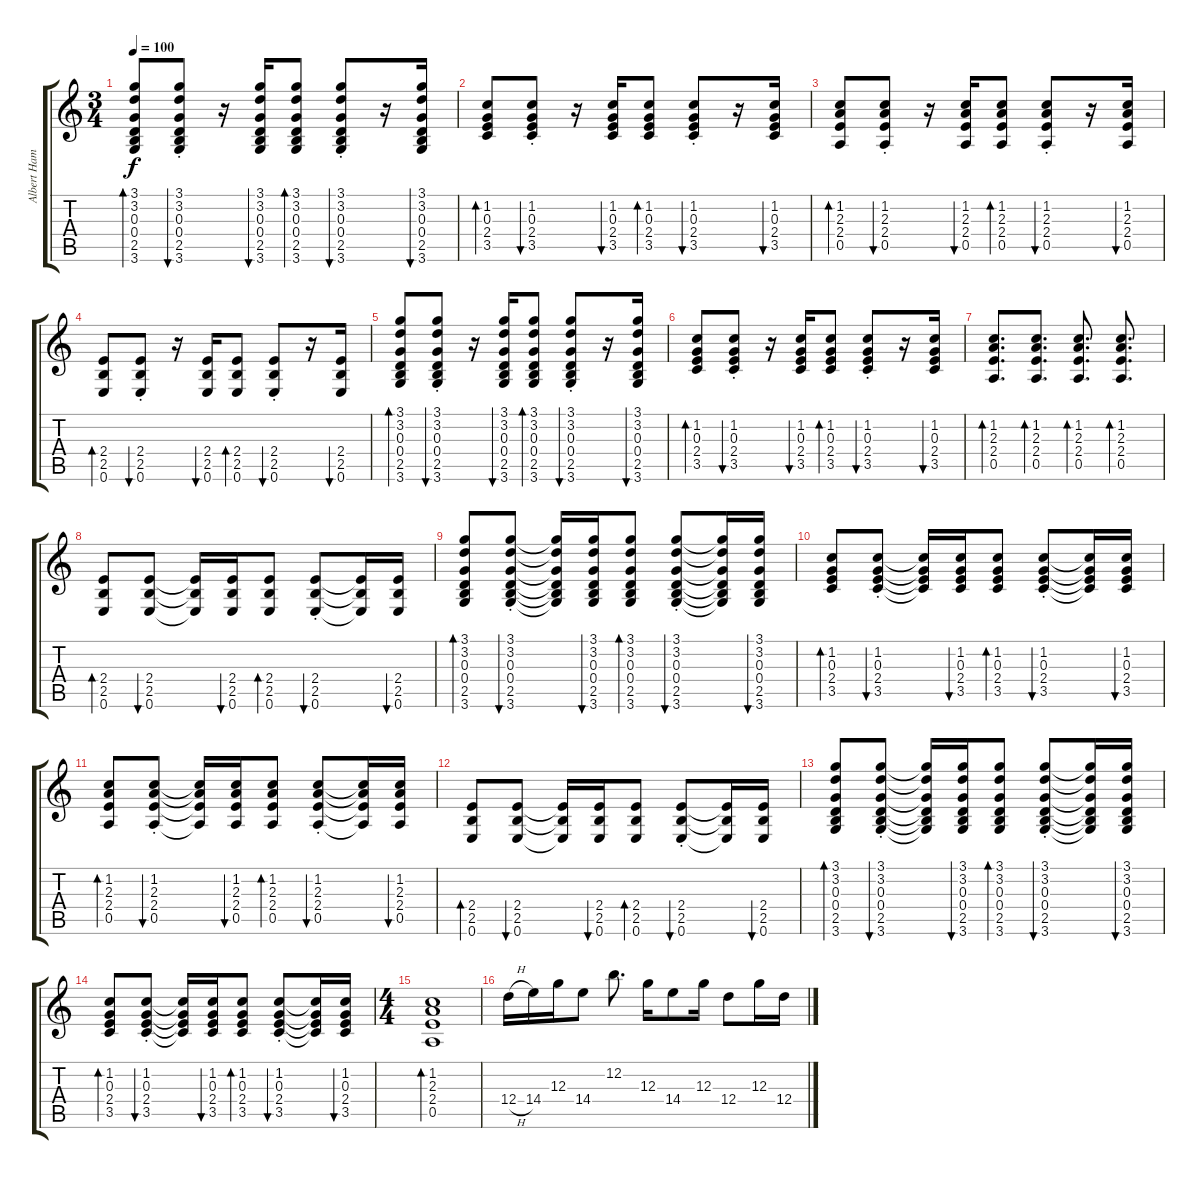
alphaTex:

\track ("Albert Hammond Jr" "Albert Ham") {instrument electricguitarjazz}
\staff {score tabs}
\tuning (E4 B3 G3 D3 A2 E2) {hide}
\ts (3 4)
\tempo 100
\clef g2
\ks c
(3.1 3.2 0.3 0.4 2.5 3.6).8{bd 60 dy f} (3.1{st} 3.2{st} 0.3{st} 0.4{st} 2.5{st} 3.6{st}).8{bu 60} r.16 (3.1 3.2 0.3 0.4 2.5 3.6).16{bu 60} (3.1 3.2 0.3 0.4 2.5 3.6).8{bd 60} (3.1{st} 3.2{st} 0.3{st} 0.4{st} 2.5{st} 3.6{st}).8{bu 60} r.16 (3.1 3.2 0.3 0.4 2.5 3.6).16{bu 60} |
(1.2 0.3 2.4 3.5).8{bd 60} (1.2{st} 0.3{st} 2.4{st} 3.5{st}).8{bu 60} r.16 (1.2 0.3 2.4 3.5).16{bu 60} (1.2 0.3 2.4 3.5).8{bd 60} (1.2{st} 0.3{st} 2.4{st} 3.5{st}).8{bu 60} r.16 (1.2 0.3 2.4 3.5).16{bu 60} |
(1.2 2.3 2.4 0.5).8{bd 60} (1.2{st} 2.3{st} 2.4{st} 0.5{st}).8{bu 60} r.16 (1.2 2.3 2.4 0.5).16{bu 60} (1.2 2.3 2.4 0.5).8{bd 60} (1.2{st} 2.3{st} 2.4{st} 0.5{st}).8{bu 60} r.16 (1.2 2.3 2.4 0.5).16{bu 60} |
(2.4 2.5 0.6).8{bd 60} (2.4{st} 2.5{st} 0.6{st}).8{bu 60} r.16 (2.4 2.5 0.6).16{bu 60} (2.4 2.5 0.6).8{bd 60} (2.4{st} 2.5{st} 0.6{st}).8{bu 60} r.16 (2.4 2.5 0.6).16{bu 60} |
(3.1 3.2 0.3 0.4 2.5 3.6).8{bd 60} (3.1{st} 3.2{st} 0.3{st} 0.4{st} 2.5{st} 3.6{st}).8{bu 60} r.16 (3.1 3.2 0.3 0.4 2.5 3.6).16{bu 60} (3.1 3.2 0.3 0.4 2.5 3.6).8{bd 60} (3.1{st} 3.2{st} 0.3{st} 0.4{st} 2.5{st} 3.6{st}).8{bu 60} r.16 (3.1 3.2 0.3 0.4 2.5 3.6).16{bu 60} |
(1.2 0.3 2.4 3.5).8{bd 60} (1.2{st} 0.3{st} 2.4{st} 3.5{st}).8{bu 60} r.16 (1.2 0.3 2.4 3.5).16{bu 60} (1.2 0.3 2.4 3.5).8{bd 60} (1.2{st} 0.3{st} 2.4{st} 3.5{st}).8{bu 60} r.16 (1.2 0.3 2.4 3.5).16{bu 60} |
(1.2 2.3 2.4 0.5).8{d bd 60} (1.2 2.3 2.4 0.5).8{d bd 60} (1.2 2.3 2.4 0.5).8{d bd 60} (1.2 2.3 2.4 0.5).8{d bd 60} |
(2.4 2.5 0.6).8{bd 60 volume 10} (2.4 2.5 0.6).8{bu 60} (2.4{t} 2.5{t} 0.6{t}).16 (2.4 2.5 0.6).16{bu 60} (2.4 2.5 0.6).8{bd 60} (2.4{st} 2.5 0.6{st}).8{bu 60} (2.4{t} 2.5{t} 0.6{t}).16 (2.4 2.5 0.6).16{bu 60} |
(3.1 3.2 0.3 0.4 2.5 3.6).8{bd 60} (3.1{st} 3.2 0.3{st} 0.4{st} 2.5{st} 3.6{st}).8{bu 60} (3.1{t} 3.2{t} 0.3{t} 0.4{t} 2.5{t} 3.6{t}).16 (3.1 3.2 0.3 0.4 2.5 3.6).16{bu 60} (3.1 3.2 0.3 0.4 2.5 3.6).8{bd 60} (3.1{st} 3.2 0.3{st} 0.4{st} 2.5{st} 3.6{st}).8{bu 60} (3.1{t} 3.2{t} 0.3{t} 0.4{t} 2.5{t} 3.6{t}).16 (3.1 3.2 0.3 0.4 2.5 3.6).16{bu 60} |
(1.2 0.3 2.4 3.5).8{bd 60} (1.2 0.3{st} 2.4{st} 3.5{st}).8{bu 60} (1.2{t} 0.3{t} 2.4{t} 3.5{t}).16 (1.2 0.3 2.4 3.5).16{bu 60} (1.2 0.3 2.4 3.5).8{bd 60} (1.2 0.3{st} 2.4{st} 3.5{st}).8{bu 60} (1.2{t} 0.3{t} 2.4{t} 3.5{t}).16 (1.2 0.3 2.4 3.5).16{bu 60} |
(1.2 2.3 2.4 0.5).8{bd 60} (1.2 2.3{st} 2.4{st} 0.5{st}).8{bu 60} (1.2{t} 2.3{t} 2.4{t} 0.5{t}).16 (1.2 2.3 2.4 0.5).16{bu 60} (1.2 2.3 2.4 0.5).8{bd 60} (1.2 2.3{st} 2.4{st} 0.5{st}).8{bu 60} (1.2{t} 2.3{t} 2.4{t} 0.5{t}).16 (1.2 2.3 2.4 0.5).16{bu 60} |
(2.4 2.5 0.6).8{bd 60 volume 10} (2.4 2.5 0.6).8{bu 60} (2.4{t} 2.5{t} 0.6{t}).16 (2.4 2.5 0.6).16{bu 60} (2.4 2.5 0.6).8{bd 60} (2.4{st} 2.5 0.6{st}).8{bu 60} (2.4{t} 2.5{t} 0.6{t}).16 (2.4 2.5 0.6).16{bu 60} |
(3.1 3.2 0.3 0.4 2.5 3.6).8{bd 60} (3.1{st} 3.2 0.3{st} 0.4{st} 2.5{st} 3.6{st}).8{bu 60} (3.1{t} 3.2{t} 0.3{t} 0.4{t} 2.5{t} 3.6{t}).16 (3.1 3.2 0.3 0.4 2.5 3.6).16{bu 60} (3.1 3.2 0.3 0.4 2.5 3.6).8{bd 60} (3.1{st} 3.2 0.3{st} 0.4{st} 2.5{st} 3.6{st}).8{bu 60} (3.1{t} 3.2{t} 0.3{t} 0.4{t} 2.5{t} 3.6{t}).16 (3.1 3.2 0.3 0.4 2.5 3.6).16{bu 60} |
(1.2 0.3 2.4 3.5).8{bd 60} (1.2 0.3{st} 2.4{st} 3.5{st}).8{bu 60} (1.2{t} 0.3{t} 2.4{t} 3.5{t}).16 (1.2 0.3 2.4 3.5).16{bu 60} (1.2 0.3 2.4 3.5).8{bd 60} (1.2 0.3{st} 2.4{st} 3.5{st}).8{bu 60} (1.2{t} 0.3{t} 2.4{t} 3.5{t}).16 (1.2 0.3 2.4 3.5).16{bu 60} |
\ts (4 4)
(1.2 2.3 2.4 0.5).1{bd 60} |
12.4{h}.16{instrument electricguitarjazz} 14.4.16 12.3.16 14.4.8 12.2.8{d} 12.3.16 14.4.8 12.3.16 12.4.8 12.3.16 12.4.16
